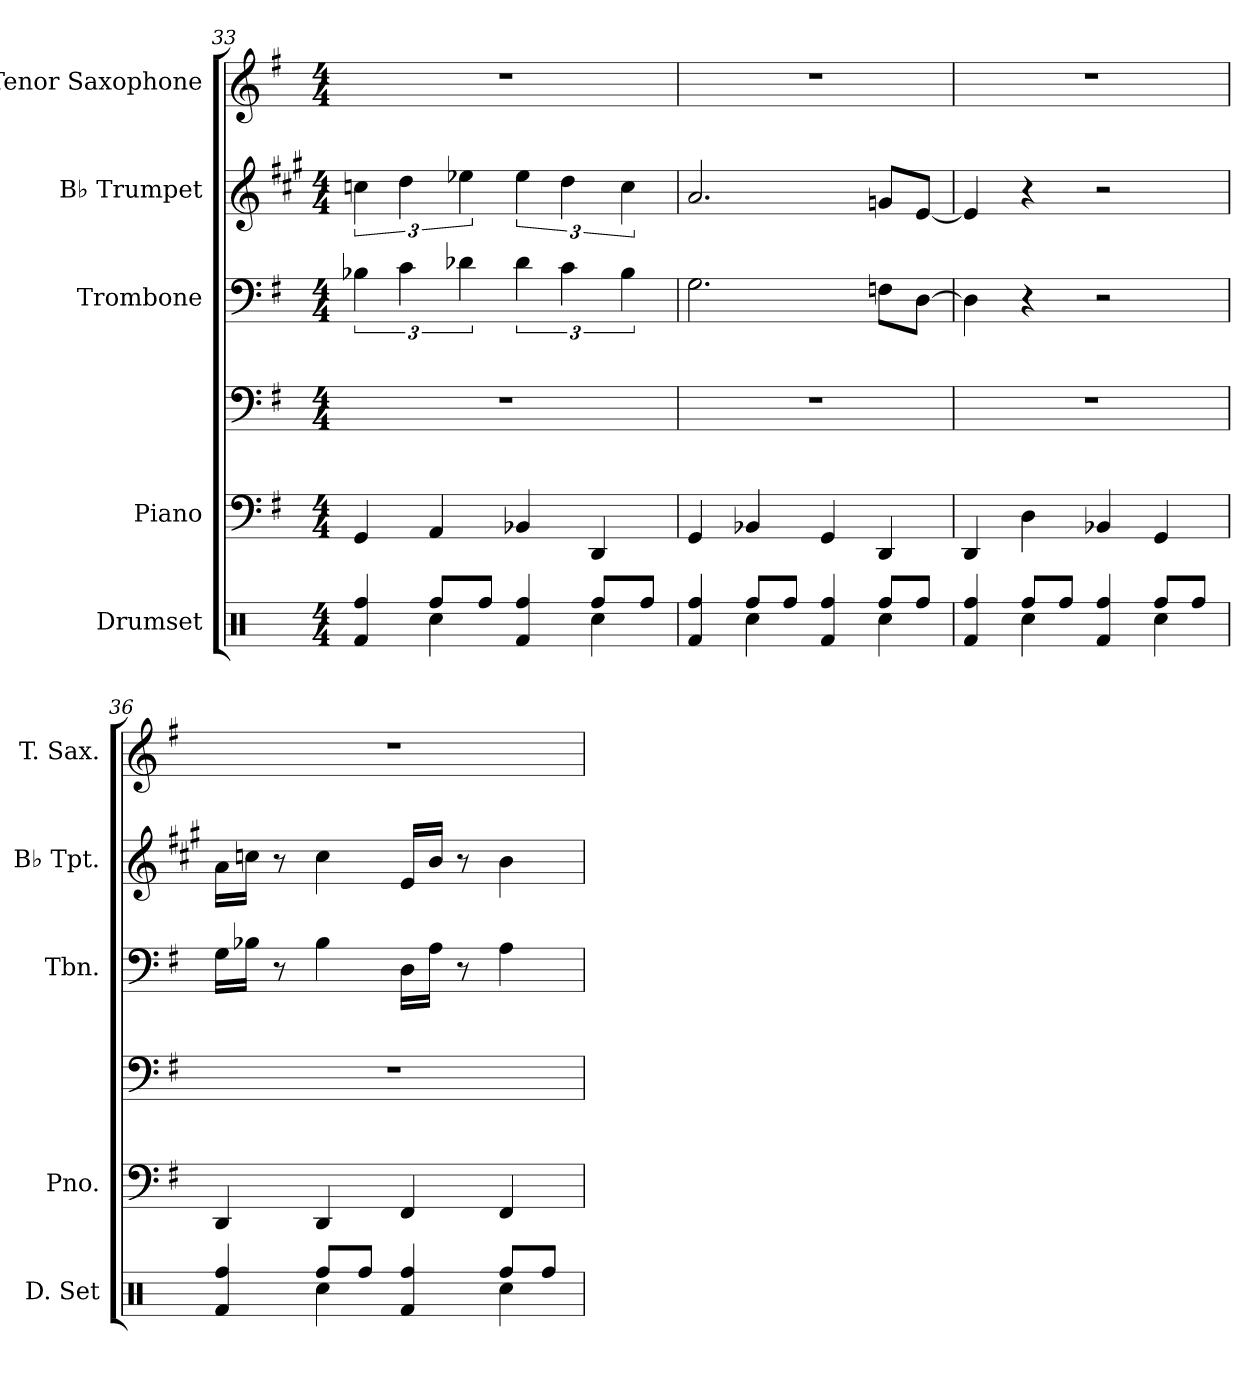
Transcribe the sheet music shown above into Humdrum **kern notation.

**kern	**kern	**kern	**kern	**kern	**kern
*part5	*part4	*part4	*part3	*part2	*part1
*staff6	*staff5	*staff4	*staff3	*staff2	*staff1
*I"Drumset	*I"Piano	*	*I"Trombone	*I"B♭ Trumpet	*I"Tenor Saxophone
*I'D. Set	*I'Pno.	*	*I'Tbn.	*I'B♭ Tpt.	*I'T. Sax.
*clefX	*clefF4	*clefF4	*clefF4	*clefG2	*clefG2
*	*	*	*	*ITrd1c2	*ITrd8c14
*k[]	*k[f#]	*k[f#]	*k[f#]	*k[f#]	*k[f#]
*M4/4	*M4/4	*M4/4	*M4/4	*M4/4	*M4/4
=33	=33	=33	=33	=33	=33
*^	*	*	*	*	*
4Rf/	4Rff/	4GG/	1r	6B-X\	6b-X\	1r
.	.	.	.	6c\	6cc\	.
4Rcc\	8Rff/L	4AA/	.	.	.	.
.	.	.	.	6d-X\	6dd-X\	.
.	8Rff/J	.	.	.	.	.
4Rf/	4Rff/	4BB-X/	.	6d-\	6dd-\	.
.	.	.	.	6c\	6cc\	.
4Rcc\	8Rff/L	4DD/	.	.	.	.
.	.	.	.	6B-\	6b-\	.
.	8Rff/J	.	.	.	.	.
=34	=34	=34	=34	=34	=34	=34
4Rf/	4Rff/	4GG/	1r	2.G\	2.g/	1r
4Rcc\	8Rff/L	4BB-X/	.	.	.	.
.	8Rff/J	.	.	.	.	.
4Rf/	4Rff/	4GG/	.	.	.	.
4Rcc\	8Rff/L	4DD/	.	8Fn\L	8fn/L	.
.	8Rff/J	.	.	[8D\J	[8d/J	.
=35	=35	=35	=35	=35	=35	=35
4Rf/	4Rff/	4DD/	1r	4D\]	4d/]	1r
4Rcc\	8Rff/L	4D\	.	4r	4r	.
.	8Rff/J	.	.	.	.	.
4Rf/	4Rff/	4BB-X/	.	2r	2r	.
4Rcc\	8Rff/L	4GG/	.	.	.	.
.	8Rff/J	.	.	.	.	.
!!LO:LB:g=z
=36	=36	=36	=36	=36	=36	=36
4Rf/	4Rff/	4DD/	1r	16G\LL	16g\LL	1r
.	.	.	.	16B-X\JJ	16b-X\JJ	.
.	.	.	.	8r	8r	.
4Rcc\	8Rff/L	4DD/	.	4B-\	4b-\	.
.	8Rff/J	.	.	.	.	.
4Rf/	4Rff/	4FF#/	.	16D\LL	16d/LL	.
.	.	.	.	16A\JJ	16a/JJ	.
.	.	.	.	8r	8r	.
4Rcc\	8Rff/L	4FF#/	.	4A\	4a\	.
.	8Rff/J	.	.	.	.	.
*v	*v	*	*	*	*	*
=	=	=	=	=	=
*-	*-	*-	*-	*-	*-
